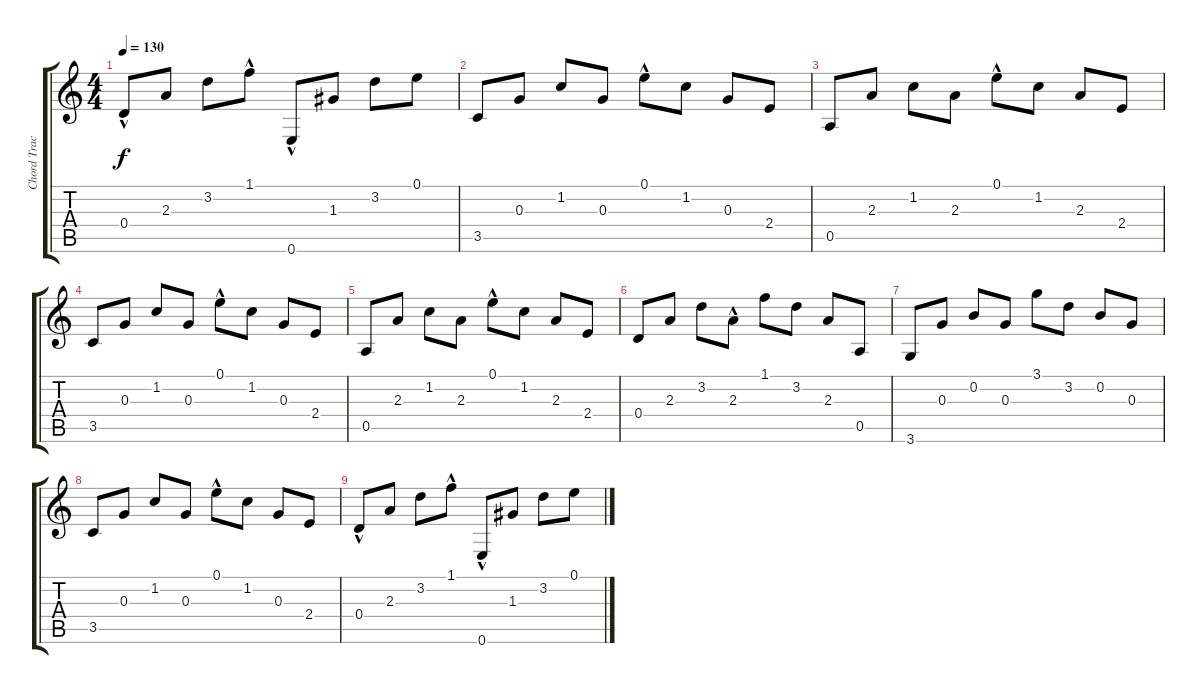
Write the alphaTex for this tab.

\track ("Chord Track" "Chord Trac") {instrument acousticguitarnylon}
\staff {score tabs}
\tuning (E4 B3 G3 D3 A2 E2) {hide}
\ts (4 4)
\tempo 130
\clef g2
\ks c
0.4{hac}.8{dy f} 2.3.8 3.2.8 1.1{hac}.8 0.6{hac}.8 1.3.8 3.2.8 0.1.8 |
3.5.8 0.3.8 1.2.8 0.3.8 0.1{hac}.8 1.2.8 0.3.8 2.4.8 |
0.5.8 2.3.8 1.2.8 2.3.8 0.1{hac}.8 1.2.8 2.3.8 2.4.8 |
3.5.8 0.3.8 1.2.8 0.3.8 0.1{hac}.8 1.2.8 0.3.8 2.4.8 |
0.5.8 2.3.8 1.2.8 2.3.8 0.1{hac}.8 1.2.8 2.3.8 2.4.8 |
0.4.8 2.3.8 3.2.8 2.3{hac}.8 1.1.8 3.2.8 2.3.8 0.5.8 |
3.6.8 0.3.8 0.2.8 0.3.8 3.1.8 3.2.8 0.2.8 0.3.8 |
3.5.8 0.3.8 1.2.8 0.3.8 0.1{hac}.8 1.2.8 0.3.8 2.4.8 |
0.4{hac}.8 2.3.8 3.2.8 1.1{hac}.8 0.6{hac}.8 1.3.8 3.2.8 0.1.8
